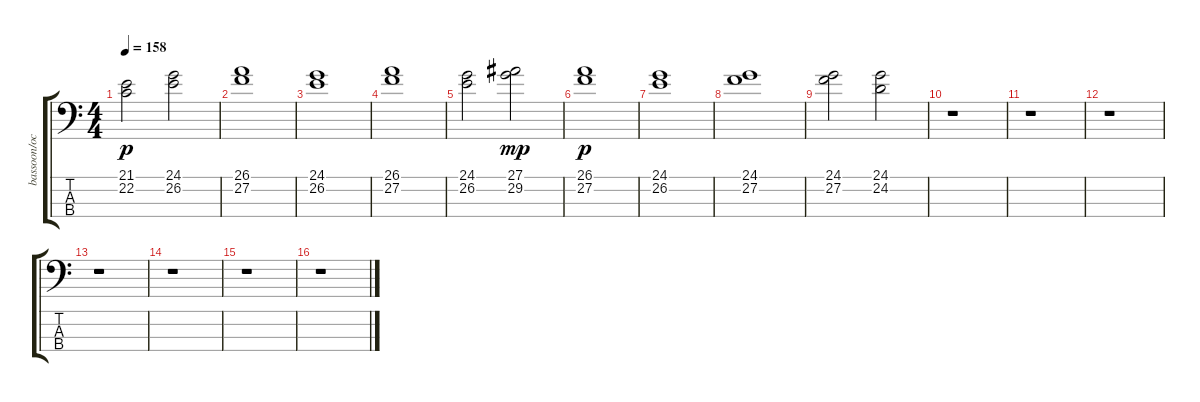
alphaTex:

\track ("bassoon/ocarina" "bassoon/oc") {instrument bassoon}
\staff {score tabs}
\tuning (G2 D2 A1 E1) {hide}
\ts (4 4)
\tempo 158
\clef f4
\ks c
(21.1 22.2).2{dy p} (24.1 26.2).2 |
(26.1 27.2).1 |
(24.1 26.2).1 |
(26.1 27.2).1 |
(24.1 26.2).2 (27.1 29.2).2{dy mp} |
(26.1 27.2).1{dy p} |
(24.1 26.2).1 |
(24.1 27.2).1 |
(24.1 27.2).2 (24.1 24.2).2 |
r.1 |
r.1 |
r.1 |
r.1 |
r.1 |
r.1 |
r.1
